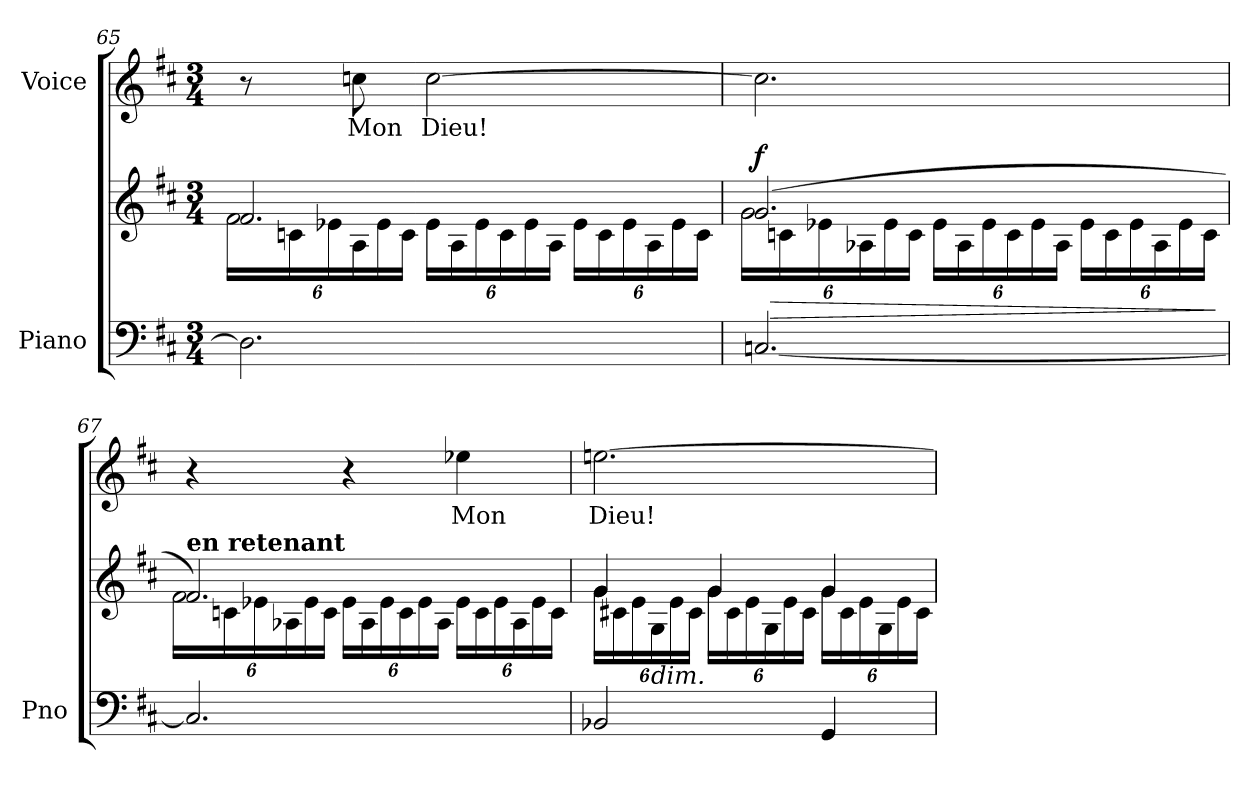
**kern	**kern	**dynam	**kern	**text
*part2	*part2	*part2	*part1	*part1
*staff3	*staff2	*staff2/3	*staff1	*staff1
*I"Piano	*	*	*I"Voice	*
*I'Pno	*	*	*	*
!!LO:LB:g=z
*clefF4	*clefG2	*	*clefG2	*
*k[f#c#]	*k[f#c#]	*	*k[f#c#]	*
*M3/4	*M3/4	*	*M3/4	*
=65	=65	=65	=65	=65
*	*^	*	*	*
*	*	*Xbrackettup	*	*	*
!	!	!LO:N:head=open	!	!	!
2.D\]	2.f#/	24f#\LL	.	8r	.
.	.	24cn\	.	.	.
.	.	24e-X\	.	.	.
!	!	!	!	!	!LO:LY:b
.	.	24A\	.	8ccn\	Mon
.	.	24e-\	.	.	.
.	.	24c\JJ	.	.	.
!	!	!	!	!	!LO:LY:b
.	.	24e-\LL	.	[2cc\	Dieu!
.	.	24A\	.	.	.
.	.	24e-\	.	.	.
.	.	24c\	.	.	.
.	.	24e-\	.	.	.
.	.	24A\JJ	.	.	.
.	.	24e-\LL	.	.	.
.	.	24c\	.	.	.
.	.	24e-\	.	.	.
.	.	24A\	.	.	.
.	.	24e-\	.	.	.
.	.	24c\JJ	.	.	.
!!LO:PB:g=z
=66	=66	=66	=66	=66	=66
!	!	!LO:N:head=open	!LO:HP:b	!	!
!	!	!	!LO:DY:n=1:a	!	!
[2.Cn/	(2.g/	24g\LL	> f	2.ccn\]	.
.	.	24cn\	.	.	.
.	.	24e-X\	.	.	.
.	.	24A-X\	.	.	.
.	.	24e-\	.	.	.
.	.	24c\JJ	.	.	.
.	.	24e-\LL	.	.	.
.	.	24A-\	.	.	.
.	.	24e-\	.	.	.
.	.	24c\	.	.	.
.	.	24e-\	.	.	.
.	.	24A-\JJ	.	.	.
.	.	24e-\LL	.	.	.
.	.	24c\	.	.	.
.	.	24e-\	.	.	.
.	.	24A-\	.	.	.
.	.	24e-\	.	.	.
.	.	24c\JJ	.	.	.
*	*v	*v	*	*	*
.	.	]	.	.
!!LO:LB:g=z
=67	=67	=67	=67	=67
*	*^	*	*	*
!	!LO:TX:a:B:t=en retenant	!	!	!	!
!	!	!LO:N:head=open	!	!	!
2.C/]	2.f#/)	24f#\LL	.	4r	.
.	.	24cn\	.	.	.
.	.	24e-X\	.	.	.
.	.	24A-X\	.	.	.
.	.	24e-\	.	.	.
.	.	24c\JJ	.	.	.
.	.	24e-\LL	.	4r	.
.	.	24A-\	.	.	.
.	.	24e-\	.	.	.
.	.	24c\	.	.	.
.	.	24e-\	.	.	.
.	.	24A-\JJ	.	.	.
!	!	!	!	!	!LO:LY:b
.	.	24e-\LL	.	4ee-X\	Mon
.	.	24c\	.	.	.
.	.	24e-\	.	.	.
.	.	24A-\	.	.	.
.	.	24e-\	.	.	.
.	.	24c\JJ	.	.	.
!!LO:PB:g=z
=68	=68	=68	=68	=68	=68
!	!	!	!	!	!LO:LY:b
2BB-X/	4g/	24g\LL	.	[2.een\	Dieu!
.	.	24c#X\	.	.	.
.	.	24e\	.	.	.
!	!	!LO:TX:b:i:t=dim.	!	!	!
.	.	24G\	.	.	.
.	.	24e\	.	.	.
.	.	24c#\JJ	.	.	.
.	4g/	24g\LL	.	.	.
.	.	24c#\	.	.	.
.	.	24e\	.	.	.
.	.	24G\	.	.	.
.	.	24e\	.	.	.
.	.	24c#\JJ	.	.	.
4GG/	4g/	24g\LL	.	.	.
.	.	24c#\	.	.	.
.	.	24e\	.	.	.
.	.	24G\	.	.	.
.	.	24e\	.	.	.
.	.	24c#\JJ	.	.	.
*	*v	*v	*	*	*
=	=	=	=	=
*-	*-	*-	*-	*-
